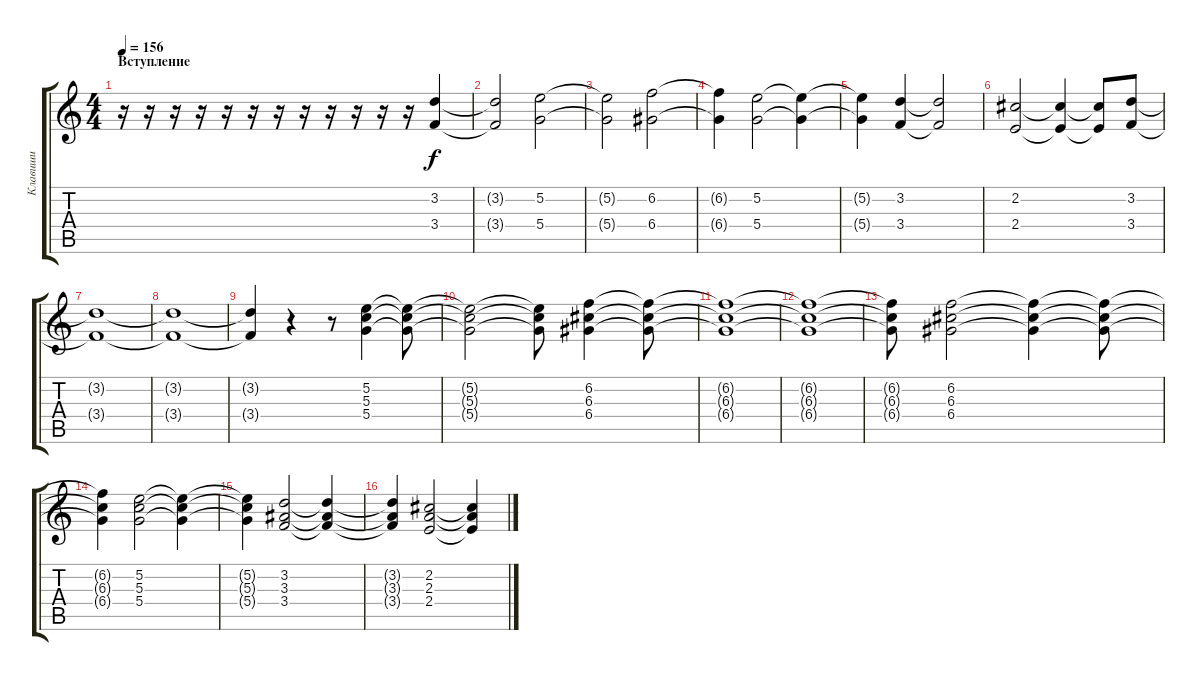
\track ("Клавиши" "Клавиши") {instrument electricguitarjazz}
\staff {score tabs}
\tuning (E4 B3 G3 D3 A2 E2) {hide}
\ts (4 4)
\section ("" "Вступление")
\tempo 156
\clef g2
\ks c
r.16{dy f instrument electricguitarjazz} r.16 r.16 r.16 r.16 r.16 r.16 r.16 r.16 r.16 r.16 r.16{volume 14 instrument fx7echoes} (3.2 3.4).4 |
(3.2{t} 3.4{t}).2 (5.2 5.4).2 |
(5.2{t} 5.4{t}).2 (6.2 6.4).2 |
(6.2{t} 6.4{t}).4 (5.2 5.4).2 (5.2{t} 5.4{t}).4 |
(5.2{t} 5.4{t}).4 (3.2 3.4).4 (3.2{t} 3.4{t}).2 |
(2.2 2.4).2 (2.2{t} 2.4{t}).4 (2.2{t} 2.4{t}).8 (3.2 3.4).8 |
(3.2{t} 3.4{t}).1 |
(3.2{t} 3.4{t}).1 |
(3.2{t} 3.4{t}).4 r.4 r.8 (5.2 5.3 5.4).4 (5.2{t} 5.3{t} 5.4{t}).8 |
(5.2{t} 5.3{t} 5.4{t}).2 (5.2{t} 5.3{t} 5.4{t}).8 (6.2 6.3 6.4).4 (6.2{t} 6.3{t} 6.4{t}).8 |
(6.2{t} 6.3{t} 6.4{t}).1 |
(6.2{t} 6.3{t} 6.4{t}).1 |
(6.2{t} 6.3{t} 6.4{t}).8 (6.2 6.3 6.4).2 (6.2{t} 6.3{t} 6.4{t}).4 (6.2{t} 6.3{t} 6.4{t}).8 |
(6.2{t} 6.3{t} 6.4{t}).4 (5.2 5.3 5.4).2 (5.2{t} 5.3{t} 5.4{t}).4 |
(5.2{t} 5.3{t} 5.4{t}).4 (3.2 3.3 3.4).2 (3.2{t} 3.3{t} 3.4{t}).4 |
(3.2{t} 3.3{t} 3.4{t}).4 (2.2 2.3 2.4).2 (2.2{t} 2.3{t} 2.4{t}).4
